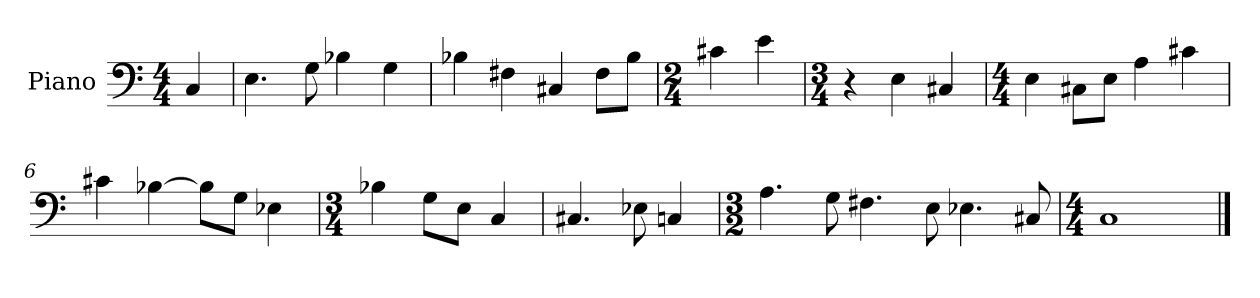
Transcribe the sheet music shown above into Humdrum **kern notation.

**kern
*part1
*staff1
*I"Piano
*I'Pno.
*clefF4
*k[]
*M4/4
*MM120
=
4C/
=1
4.E\
8G\
4B-X\
4G\
=2
4B-X\
4F#X\
4C#X/
8F#\L
8B-\J
=3
*M2/4
4c#X\
4e\
=4
*M3/4
4r
4E\
4C#X/
=5
*M4/4
4E\
8C#X\L
8E\J
4A\
4c#X\
=6
4c#X\
[4B-X\
8B-\L]
8G\J
4E-X\
!!LO:LB:g=z
=7
*M3/4
4B-X\
8G\L
8E\J
4C/
=8
4.C#X/
8E-X\
4Cn/
=9
*M3/2
4.A\
8G\
4.F#X\
8E\
4.E-X\
8C#X/
=10
*M4/4
1C
==
*-
